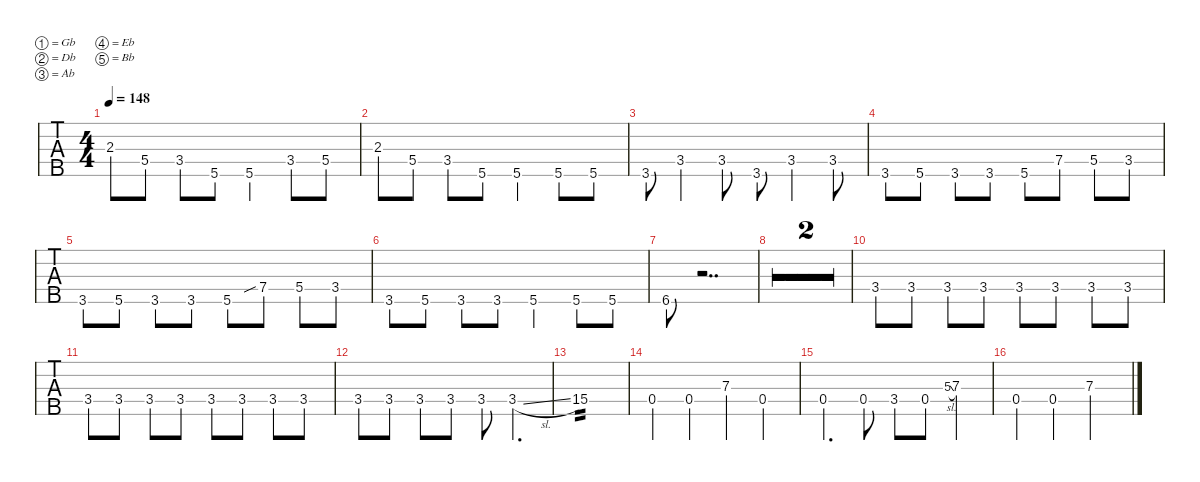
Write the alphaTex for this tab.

\defaultSystemsLayout 4
\hideDynamics
\bracketExtendMode nobrackets
\otherSystemsTrackNameOrientation horizontal
\track ("Bass" " ") {multiBarRest instrument electricbassfinger}
\staff {tabs}
\tuning (Gb2 Db2 Ab1 Eb1 Bb0)
\ts (4 4)
\tempo 148
\clef f4
\ks eminor
2.3{acc #}.8{dy mf} 5.4{acc #}.8 3.4{acc #}.8 5.5{acc #}.8 5.5{acc #}.4 3.4{acc #}.8 5.4{acc #}.8 |
2.3{acc #}.8 5.4{acc #}.8 3.4{acc #}.8 5.5{acc #}.8 5.5{acc #}.4 5.5{acc #}.8 5.5{acc #}.8 |
3.5{acc #}.8 3.4{acc #}.4 3.4{acc #}.8 3.5{acc #}.8 3.4{acc #}.4 3.4{acc #}.8 |
3.5{acc #}.8 5.5{acc #}.8 3.5{acc #}.8 3.5{acc #}.8 5.5{acc #}.8 7.4{acc #}.8 5.4{acc #}.8 3.4{acc #}.8 |
3.5{acc #}.8 5.5{acc #}.8 3.5{acc #}.8 3.5{acc #}.8 5.5{acc #}.8 7.4{sib acc #}.8 5.4{acc #}.8 3.4{acc #}.8 |
3.5{acc #}.8 5.5{acc #}.8 3.5{acc #}.8 3.5{acc #}.8 5.5{acc #}.4 5.5{acc #}.8 5.5{acc #}.8 |
6.5{acc forcenatural}.8 r.2{dd} |
r.1 |
r.1 |
3.4{acc #}.8 3.4{acc #}.8 3.4{acc #}.8 3.4{acc #}.8 3.4{acc #}.8 3.4{acc #}.8 3.4{acc #}.8 3.4{acc #}.8 |
3.4{acc #}.8 3.4{acc #}.8 3.4{acc #}.8 3.4{acc #}.8 3.4{acc #}.8 3.4{acc #}.8 3.4{acc #}.8 3.4{acc #}.8 |
3.4{acc #}.8 3.4{acc #}.8 3.4{acc #}.8 3.4{acc #}.8 3.4{acc #}.8 3.4{sl acc #}.4{d} |
15.4{acc #}.1{tp 2} |
0.4{acc #}.4 0.4{acc #}.4 7.3{acc #}.4 0.4{acc #}.4 |
0.4{acc #}.4{d} 0.4{acc #}.8 3.4{acc #}.8 0.4{acc #}.8 5.3{sl acc #}.8{gr onbeat} 7.3{acc #}.4 |
0.4{acc #}.4 0.4{acc #}.4 7.3{acc #}.2
